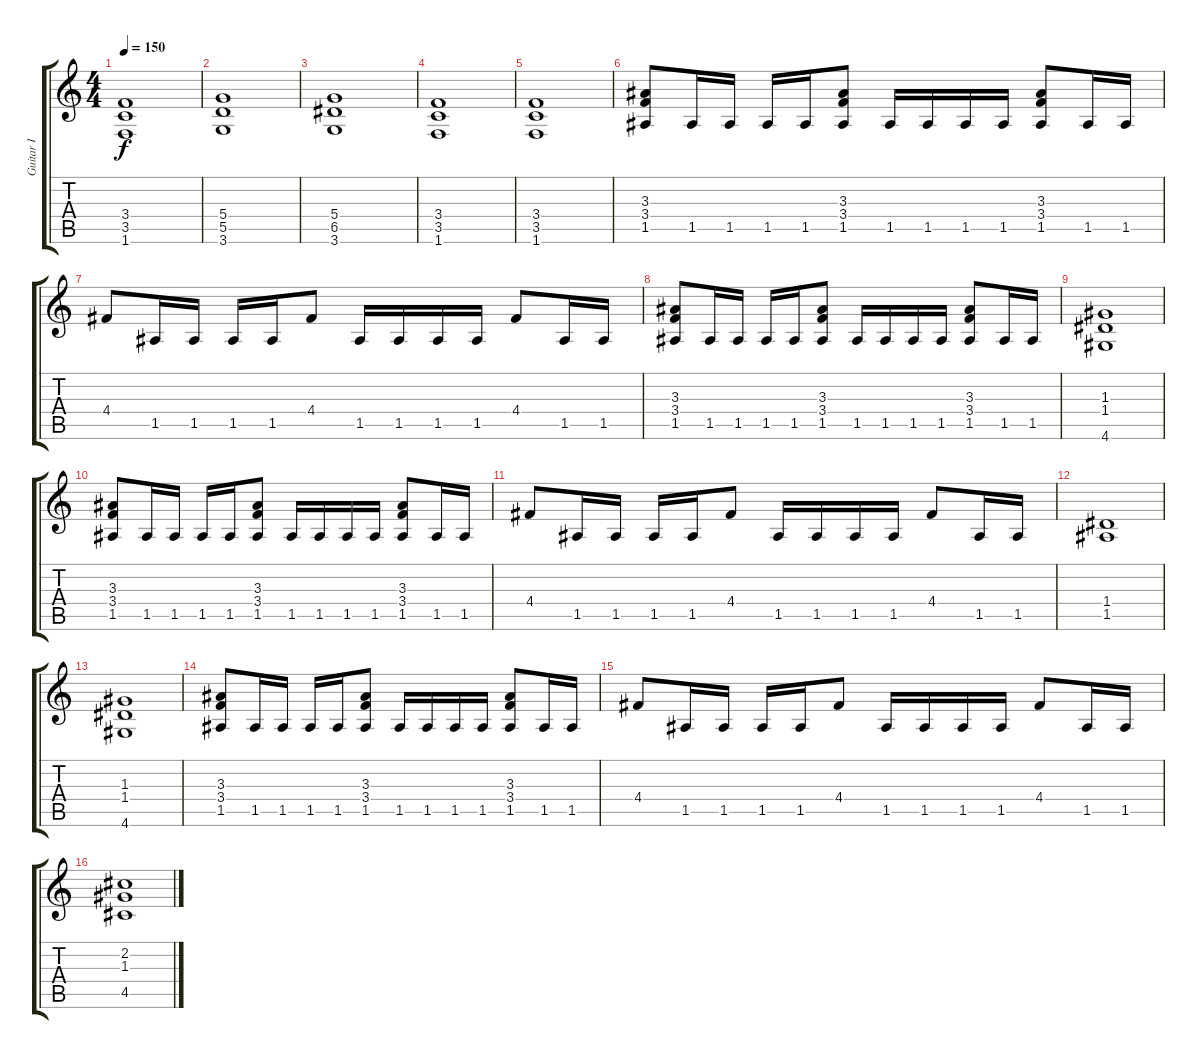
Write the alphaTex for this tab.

\track ("Guitar I" "Guitar I") {instrument distortionguitar}
\staff {score tabs}
\tuning (E4 B3 G3 D3 A2 E2) {hide}
\ts (4 4)
\tempo 150
\clef g2
\ks c
(3.4 3.5 1.6).1{dy f} |
(5.4 5.5 3.6).1 |
(5.4 6.5 3.6).1 |
(3.4 3.5 1.6).1 |
(3.4 3.5 1.6).1 |
(3.3 3.4 1.5).8 1.5.16 1.5.16 1.5.16 1.5.16 (3.3 3.4 1.5).8 1.5.16 1.5.16 1.5.16 1.5.16 (3.3 3.4 1.5).8 1.5.16 1.5.16 |
4.4.8 1.5.16 1.5.16 1.5.16 1.5.16 4.4.8 1.5.16 1.5.16 1.5.16 1.5.16 4.4.8 1.5.16 1.5.16 |
(3.3 3.4 1.5).8 1.5.16 1.5.16 1.5.16 1.5.16 (3.3 3.4 1.5).8 1.5.16 1.5.16 1.5.16 1.5.16 (3.3 3.4 1.5).8 1.5.16 1.5.16 |
(1.3 1.4 4.6).1 |
(3.3 3.4 1.5).8 1.5.16 1.5.16 1.5.16 1.5.16 (3.3 3.4 1.5).8 1.5.16 1.5.16 1.5.16 1.5.16 (3.3 3.4 1.5).8 1.5.16 1.5.16 |
4.4.8 1.5.16 1.5.16 1.5.16 1.5.16 4.4.8 1.5.16 1.5.16 1.5.16 1.5.16 4.4.8 1.5.16 1.5.16 |
(1.4 1.5).1 |
(1.3 1.4 4.6).1 |
(3.3 3.4 1.5).8 1.5.16 1.5.16 1.5.16 1.5.16 (3.3 3.4 1.5).8 1.5.16 1.5.16 1.5.16 1.5.16 (3.3 3.4 1.5).8 1.5.16 1.5.16 |
4.4.8 1.5.16 1.5.16 1.5.16 1.5.16 4.4.8 1.5.16 1.5.16 1.5.16 1.5.16 4.4.8 1.5.16 1.5.16 |
(2.2 1.3 4.5).1
